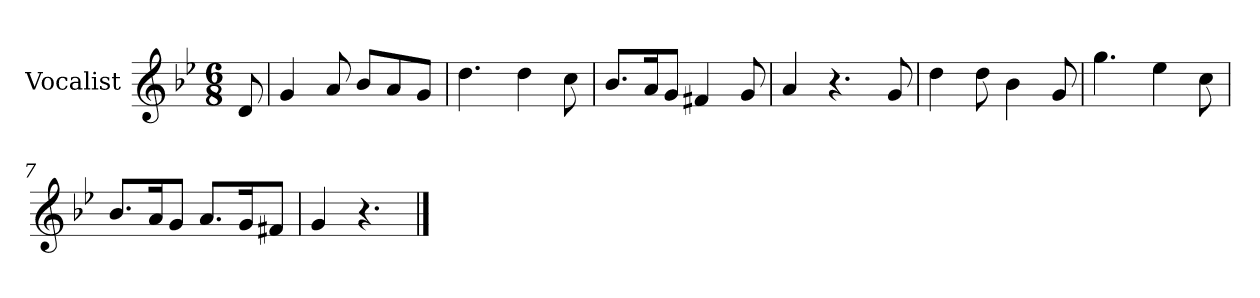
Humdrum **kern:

**kern
*part1
*staff1
*I"Vocalist
*k[b-e-]
*g:
*M6/8
=
8d
=1
4g
8a
8b-L
8a
8gJ
=2
4.dd
4dd
8cc
=3
8.b-L
16aK
8gJ
4f#X
8g
=4
4a
4.r
8g
=5
4dd
8dd
4b-
8g
=6
4.gg
4ee-
8cc
=7
8.b-L
16aK
8gJ
8.aL
16gK
8f#XJ
=8
4g
4.r
==
*-
